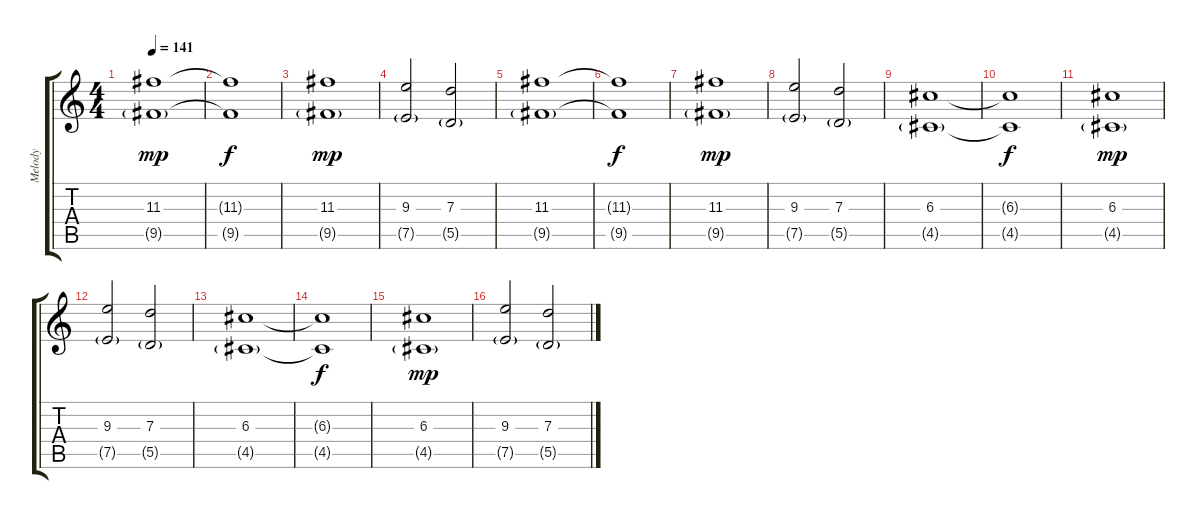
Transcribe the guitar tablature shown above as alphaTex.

\track ("Melody" "Melody") {instrument distortionguitar}
\staff {score tabs}
\tuning (E4 B3 G3 D3 A2 E2) {hide}
\ts (4 4)
\tempo 141
\clef g2
\ks c
(11.3 9.5{g}).1{dy mp} |
(11.3{t} 9.5{t}).1{dy f} |
(11.3 9.5{g}).1{dy mp} |
(9.3 7.5{g}).2 (7.3 5.5{g}).2 |
(11.3 9.5{g}).1 |
(11.3{t} 9.5{t}).1{dy f} |
(11.3 9.5{g}).1{dy mp} |
(9.3 7.5{g}).2 (7.3 5.5{g}).2 |
(6.3 4.5{g}).1 |
(6.3{t} 4.5{t}).1{dy f} |
(6.3 4.5{g}).1{dy mp} |
(9.3 7.5{g}).2 (7.3 5.5{g}).2 |
(6.3 4.5{g}).1 |
(6.3{t} 4.5{t}).1{dy f} |
(6.3 4.5{g}).1{dy mp} |
(9.3 7.5{g}).2 (7.3 5.5{g}).2
